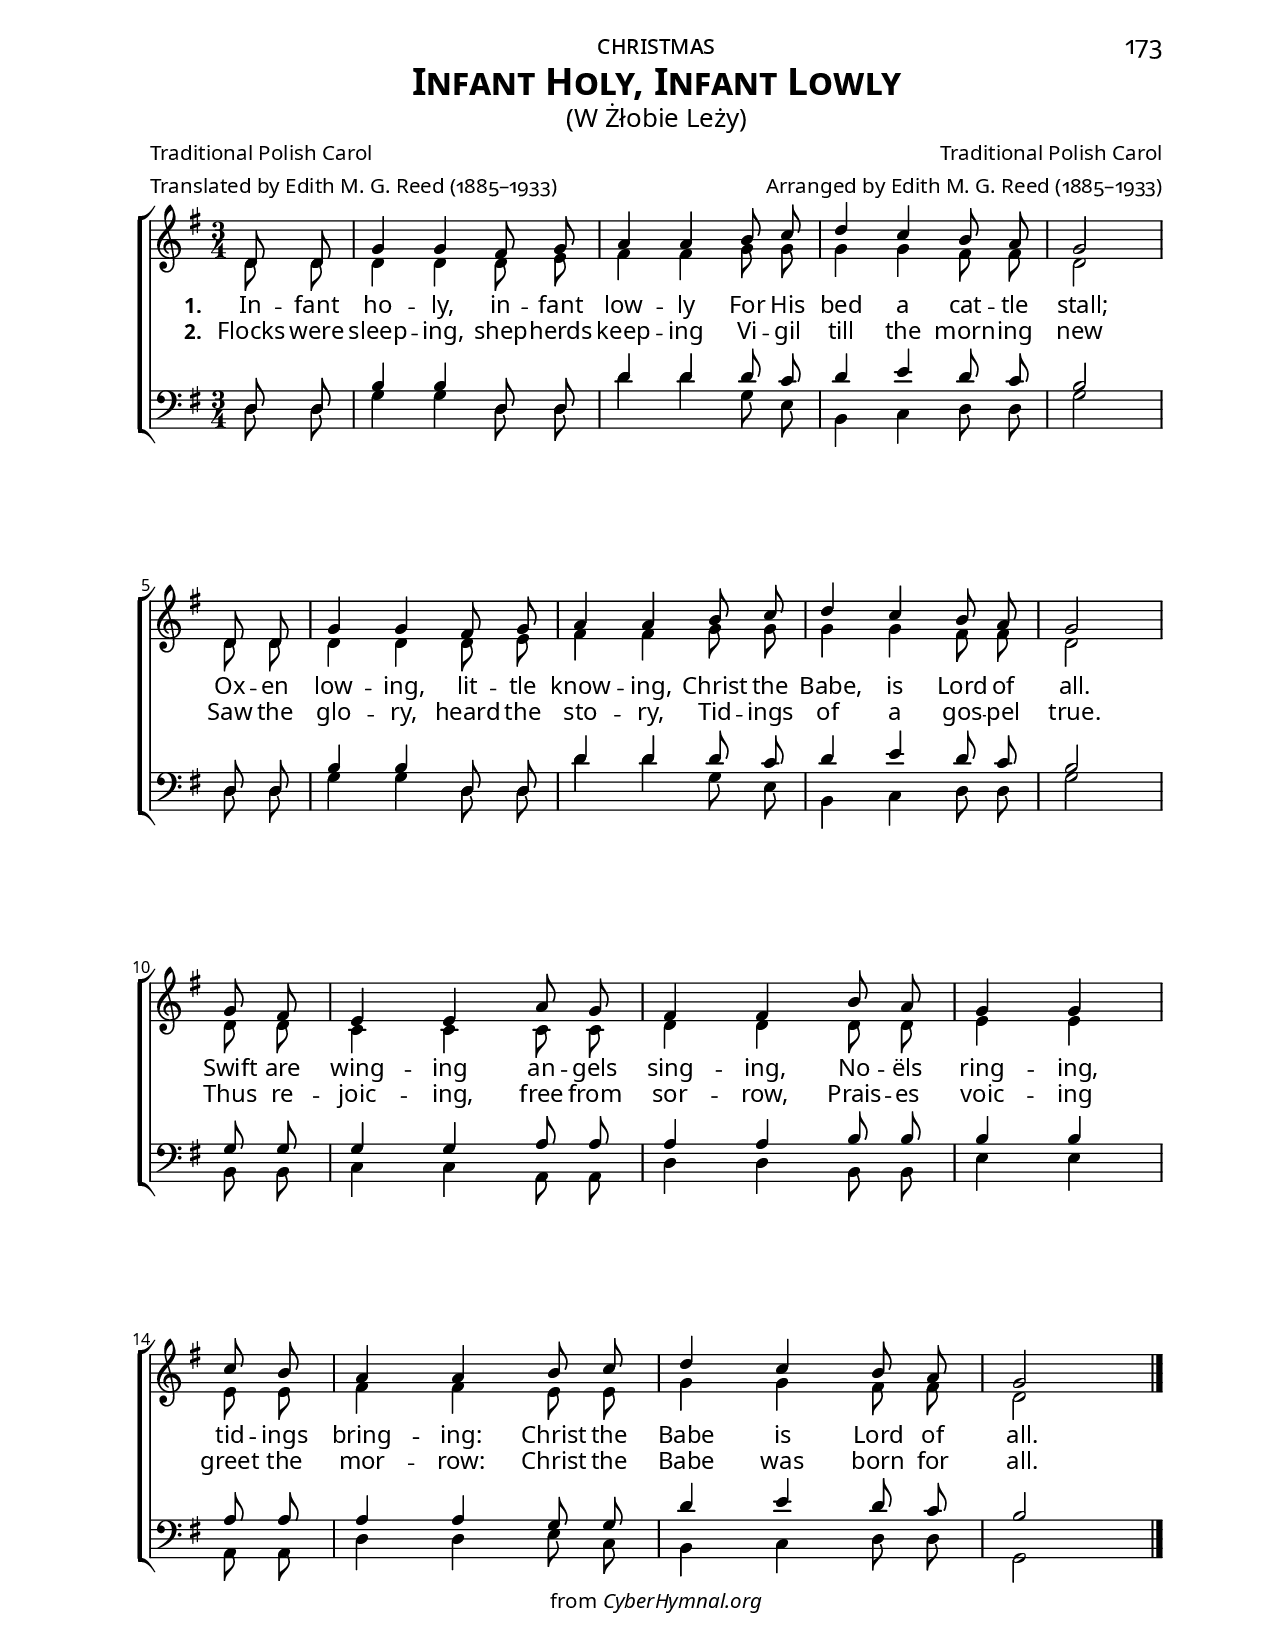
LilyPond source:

\version "2.14.2"
\include "util.ly"
\header {
  title = \markup{\override #'(font-name . "Garamond Premier Pro Semibold"){ \abs-fontsize #18 \smallCapsOldStyle"Infant Holy, Infant Lowly"}}
  subtitle = \markup{\override #'(font-name . "Garamond Premier Pro"){ \abs-fontsize #12.5 "(W Żłobie Leży)"}}
  poet = \markup\oldStyleNum"Traditional Polish Carol"
  meter = \markup\oldStyleNum"Translated by Edith M. G. Reed (1885–1933)"
  composer = \markup\oldStyleNum"Traditional Polish Carol"
  arranger = \markup\oldStyleNum"Arranged by Edith M. G. Reed (1885–1933)"
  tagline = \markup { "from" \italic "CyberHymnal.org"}
}
\paper {
  %print-all-headers = ##t
  paper-height = 11\in
  paper-width = 8.5\in
  indent = 0\in
  %system-system-spacing = #'((basic-distance . 10) (padding . 0))
  %system-system-spacing =
  %  #'((basic-distance . 0)
  %     (minimum-distance . 0)
  %     (padding . -0.35)
  %     (stretchability . 100))
  ragged-last-bottom = ##f
  ragged-bottom = ##f
  two-sided = ##t
  inner-margin = 1\in
  outer-margin = 0.75\in
  top-margin = 0.26\in
  bottom-margin = 0.25\in
  first-page-number = #173
  print-first-page-number = ##t
  headerLine = \markup{\override #'(font-name . "Garamond Premier Pro") \smallCapsOldStyle"christmas"}
  oddHeaderMarkup = \markup\fill-line{
     \override #'(font-name . "Garamond Premier Pro")\abs-fontsize #12.5
     \combine 
        \fill-line{"" \on-the-fly #print-page-number-check-first
        \oldStylePageNum""
        }
        \fill-line{\headerLine}
  }
  evenHeaderMarkup = \markup {
     \override #'(font-name . "Garamond Premier Pro")\abs-fontsize #12.5
     \combine
        \on-the-fly #print-page-number-check-first
        \oldStylePageNum""
        \fill-line{\headerLine}
  }
}
#(set-global-staff-size 18) \paper{ #(define fonts (make-pango-font-tree "Garamond Premier Pro" "Garamond Premier Pro" "Garamond Premier Pro" (/ 18 20))) }
global = {
  \key g \major
  \time 3/4
  \autoBeamOff
}

sopMusic = \relative c' {
\repeat unfold 2 {
  \partial 4 d8 d |
  g4 g fis8 g |
  a4 a b8 c |
  d4 c b8  a |
  \partial 2 g2 | \break
}

\partial 4 g8 fis |
e4 e a8 g |
fis4 fis b8 a |
\partial 2 g4 g | \break

\partial 4 c8 b |
a4 a b8 c |
d4 c b8 a |
\partial 2 g2 \bar "|."
}
sopWords = \lyricmode {
  
}

altoMusic = \relative c' {
\repeat unfold 2 {
  d8 d |
  d4 d d8 e |
  fis4 fis g8 g |
  g4 g fis8 fis |
  d2 |
}

  d8 d |
  c4 c c8 c |
  d4 d d8 d |
  e4 e |

  e8 e |
  fis4 fis e8 e |
  g4 g fis8 fis |
  d2 \bar "|."
}
altoWords = \lyricmode {
  \dropLyricsV
  \set stanza = #"1. "
  In -- fant ho -- ly, in -- fant low -- ly
  For His bed a cat -- tle stall;
  Ox -- en low -- ing, lit -- tle know -- ing,
  Christ the Babe, is Lord of all.
  Swift are wing -- ing an -- gels sing -- ing,
  No -- ëls ring -- ing,
  tid -- ings bring -- ing:
  Christ the Babe is Lord of all.
}
altoWordsII = \lyricmode {
  \dropLyricsV
%\markup\italic
  \set stanza = #"2. "
Flocks were sleep -- ing, shep -- herds keep -- ing
Vi -- gil till the morn -- ing new
Saw the glo -- ry, heard the sto -- ry,
Tid -- ings of a gos -- pel true.
Thus re -- joic -- ing, free from sor -- row,
Prais -- es voic -- ing greet the mor -- row:
Christ the Babe was born for all.
}
altoWordsIII = \lyricmode {
  \set stanza = #"3. "
  \set ignoreMelismata = ##t
}
altoWordsIV = \lyricmode {
  \set stanza = #"4. "
  \set ignoreMelismata = ##t
}
altoWordsV = \lyricmode {
  \set stanza = #"5. "
  \set ignoreMelismata = ##t
}
altoWordsVI = \lyricmode {
  \set stanza = #"6. "
  \set ignoreMelismata = ##t
}
tenorMusic = \relative c {
  \repeat unfold 2{
    d8 d |
    b'4 b d,8 d |
    d'4 d d8 c |
    d4 e d8 c |
    b2 |
  }
  g8 g |
  g4 g a8 a |
  a4 a b8 b |
  b4 b a8 a |
  a4 a g8 g8 |
  d'4 e d8 c |
  b2 \bar "|."
}
tenorWords = \lyricmode {

}

bassMusic = \relative c {
\repeat unfold 2 {
  d8 d |
  g4 g d8 d |
  d'4 d g,8 e |
  b4 c d8 d |
  g2 |
}

  b,8 b |
  c4 c a8 a |
  d4 d b8 b |
  e4 e |

  a,8 a |
  d4 d e8 c |
  b4 c d8 d |
  g,2 \bar "|."
}
bassWords = \lyricmode {

}

pianoRH = \relative c' {
  
}
pianoLH = \relative c' {
  
}

\score {
  <<
   \new ChoirStaff <<
    \new Staff = women <<
      \new Voice = "sopranos" { \voiceOne << \global \sopMusic >> }
      \new Voice = "altos" { \voiceTwo << \global \altoMusic >> }
    >>
    \new Lyrics \with { alignAboveContext = #"women" \override VerticalAxisGroup #'nonstaff-relatedstaff-spacing = #'((basic-distance . 1))} \lyricsto "sopranos" \sopWords
    \new Lyrics = "altosVI"  \with { alignBelowContext = #"women" } \lyricsto "altos" \altoWordsVI
    \new Lyrics = "altosV"  \with { alignBelowContext = #"women" } \lyricsto "altos" \altoWordsV
    \new Lyrics = "altosIV"  \with { alignBelowContext = #"women" } \lyricsto "altos" \altoWordsIV
    \new Lyrics = "altosIII"  \with { alignBelowContext = #"women" } \lyricsto "altos" \altoWordsIII
    \new Lyrics = "altosII"  \with { alignBelowContext = #"women" } \lyricsto "altos" \altoWordsII
    \new Lyrics = "altos"  \with { alignBelowContext = #"women" \override VerticalAxisGroup #'nonstaff-relatedstaff-spacing = #'((basic-distance . 1))} \lyricsto "altos" \altoWords
   \new Staff = men <<
      \clef bass
      \new Voice = "tenors" { \voiceOne << \global \tenorMusic >> }
      \new Voice = "basses" { \voiceTwo << \global \bassMusic >> }
    >>
    \new Lyrics \with { alignAboveContext = #"men" \override VerticalAxisGroup #'nonstaff-relatedstaff-spacing = #'((basic-distance . 1)) } \lyricsto "tenors" \tenorWords
    \new Lyrics \with { alignBelowContext = #"men" \override VerticalAxisGroup #'nonstaff-relatedstaff-spacing = #'((basic-distance . 1)) } \lyricsto "basses" \bassWords
  >>
%    \new PianoStaff << \new Staff { \new Voice { \pianoRH } } \new Staff { \clef "bass" \pianoLH } >>
  >>
  \layout {
  \context {
    \Lyrics
    \override LyricText #'font-size = #1.3
  }
    \context {
      \Score
      %\override SpacingSpanner #'base-shortest-duration = #(ly:make-moment 1 8)
      %\override SpacingSpanner #'common-shortest-duration = #(ly:make-moment 1 4)
    }
    \context {
      % Remove all empty staves
      % \Staff \RemoveEmptyStaves \override VerticalAxisGroup #'remove-first = ##t
    }
    \context {
      \Lyrics
      \override LyricText #'X-offset = #center-on-word
    }
  }
}

